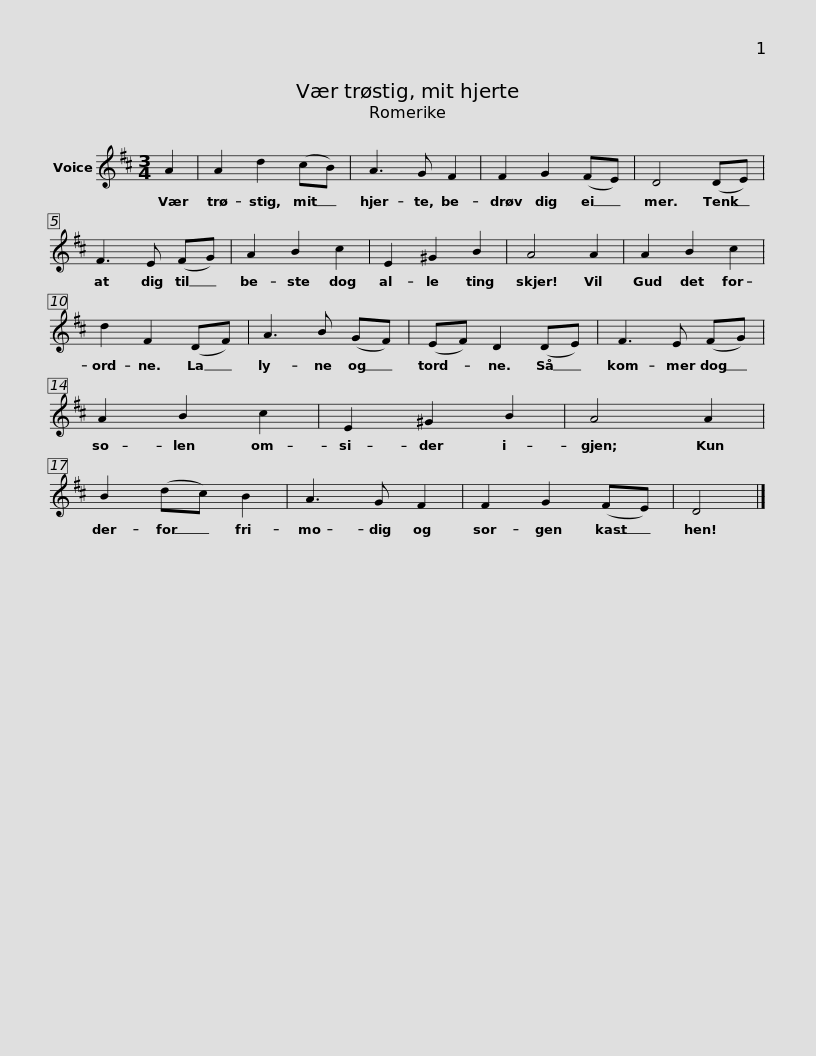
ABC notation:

X:1
L:1/8
M:3/4
I:linebreak $
K:D
V:1 treble
V:1
 A2 | A2 d2 (cB) | A3 G F2 | F2 G2 (FE) | D4 (DE) | %5
 F3 E (FG) | A2 B2 c2 | E2 ^G2 B2 |$ A4 A2 | A2 B2 c2 | %10
 d2 F2 (DF) | A3 B (GF) | (EF) D2 (DE) | F3 E (FG) | A2 B2 c2 | %15
 E2 ^G2 B2 |$ A4 A2 | B2 (dc) B2 | A3 G F2 | F2 G2 (FE) | %20
 D4 |] %21
